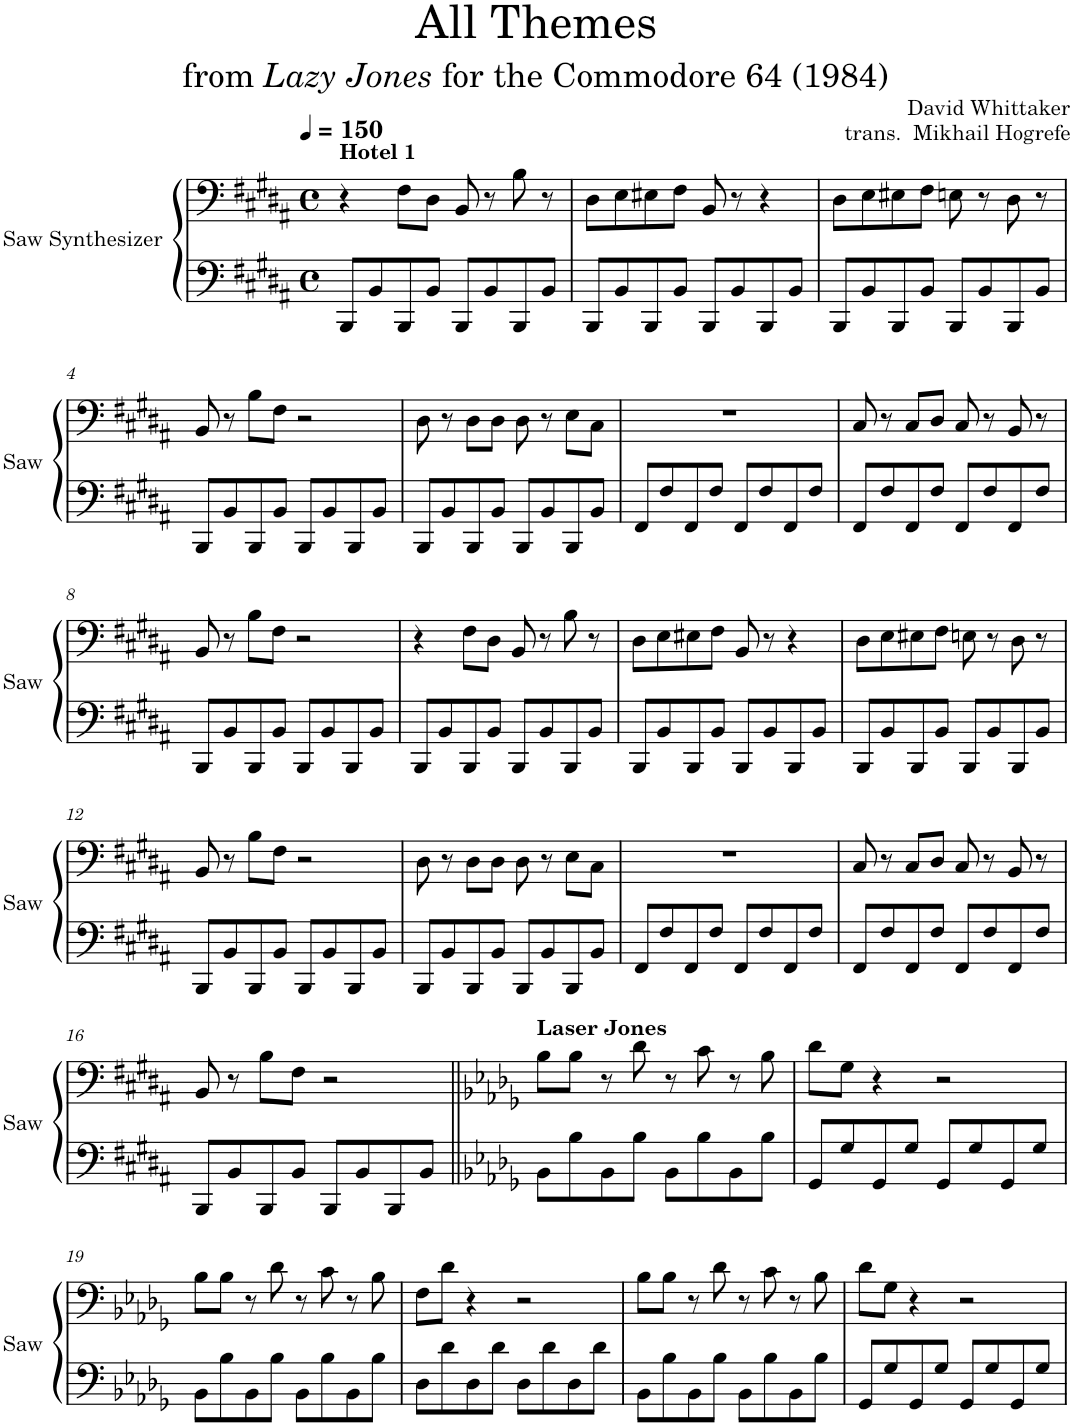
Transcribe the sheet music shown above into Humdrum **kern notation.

**kern	**kern
*part1	*part1
*staff2	*staff1
*I"Saw Synthesizer	*
*I'Saw	*
*clefF4	*clefF4
*k[f#c#g#d#a#]	*k[f#c#g#d#a#]
*M4/4	*M4/4
*met(c)	*met(c)
*MM150	*MM150
=1	=1
!	!LO:TX:a:B:t=Hotel 1
8BBB/L	4r
8BB/	.
8BBB/	8F#\L
8BB/J	8D#\J
8BBB/L	8BB/
8BB/	8r
8BBB/	8B\
8BB/J	8r
=2	=2
8BBB/L	8D#\L
8BB/	8E\
8BBB/	8E#X\
8BB/J	8F#\J
8BBB/L	8BB/
8BB/	8r
8BBB/	4r
8BB/J	.
=3	=3
8BBB/L	8D#\L
8BB/	8E\
8BBB/	8E#X\
8BB/J	8F#\J
8BBB/L	8En\
8BB/	8r
8BBB/	8D#\
8BB/J	8r
!!LO:LB:g=z
=4	=4
8BBB/L	8BB/
8BB/	8r
8BBB/	8B\L
8BB/J	8F#\J
8BBB/L	2r
8BB/	.
8BBB/	.
8BB/J	.
=5	=5
8BBB/L	8D#\
8BB/	8r
8BBB/	8D#\L
8BB/J	8D#\J
8BBB/L	8D#\
8BB/	8r
8BBB/	8E\L
8BB/J	8C#\J
=6	=6
8FF#/L	1r
8F#/	.
8FF#/	.
8F#/J	.
8FF#/L	.
8F#/	.
8FF#/	.
8F#/J	.
=7	=7
8FF#/L	8C#/
8F#/	8r
8FF#/	8C#/L
8F#/J	8D#/J
8FF#/L	8C#/
8F#/	8r
8FF#/	8BB/
8F#/J	8r
!!LO:LB:g=z
=8	=8
8BBB/L	8BB/
8BB/	8r
8BBB/	8B\L
8BB/J	8F#\J
8BBB/L	2r
8BB/	.
8BBB/	.
8BB/J	.
=9	=9
8BBB/L	4r
8BB/	.
8BBB/	8F#\L
8BB/J	8D#\J
8BBB/L	8BB/
8BB/	8r
8BBB/	8B\
8BB/J	8r
=10	=10
8BBB/L	8D#\L
8BB/	8E\
8BBB/	8E#X\
8BB/J	8F#\J
8BBB/L	8BB/
8BB/	8r
8BBB/	4r
8BB/J	.
=11	=11
8BBB/L	8D#\L
8BB/	8E\
8BBB/	8E#X\
8BB/J	8F#\J
8BBB/L	8En\
8BB/	8r
8BBB/	8D#\
8BB/J	8r
!!LO:LB:g=z
=12	=12
8BBB/L	8BB/
8BB/	8r
8BBB/	8B\L
8BB/J	8F#\J
8BBB/L	2r
8BB/	.
8BBB/	.
8BB/J	.
=13	=13
8BBB/L	8D#\
8BB/	8r
8BBB/	8D#\L
8BB/J	8D#\J
8BBB/L	8D#\
8BB/	8r
8BBB/	8E\L
8BB/J	8C#\J
=14	=14
8FF#/L	1r
8F#/	.
8FF#/	.
8F#/J	.
8FF#/L	.
8F#/	.
8FF#/	.
8F#/J	.
=15	=15
8FF#/L	8C#/
8F#/	8r
8FF#/	8C#/L
8F#/J	8D#/J
8FF#/L	8C#/
8F#/	8r
8FF#/	8BB/
8F#/J	8r
!!LO:LB:g=z
=16	=16
8BBB/L	8BB/
8BB/	8r
8BBB/	8B\L
8BB/J	8F#\J
8BBB/L	2r
8BB/	.
8BBB/	.
8BB/J	.
=17||	=17||
*k[b-e-a-d-g-]	*k[b-e-a-d-g-]
!	!LO:TX:a:B:t=Laser Jones
8BB-\L	8B-\L
8B-\	8B-\J
8BB-\	8r
8B-\J	8d-\
8BB-\L	8r
8B-\	8c\
8BB-\	8r
8B-\J	8B-\
=18	=18
8GG-/L	8d-\L
8G-/	8G-\J
8GG-/	4r
8G-/J	.
8GG-/L	2r
8G-/	.
8GG-/	.
8G-/J	.
!!LO:LB:g=z
=19	=19
8BB-\L	8B-\L
8B-\	8B-\J
8BB-\	8r
8B-\J	8d-\
8BB-\L	8r
8B-\	8c\
8BB-\	8r
8B-\J	8B-\
=20	=20
8D-\L	8F\L
8d-\	8d-\J
8D-\	4r
8d-\J	.
8D-\L	2r
8d-\	.
8D-\	.
8d-\J	.
=21	=21
8BB-\L	8B-\L
8B-\	8B-\J
8BB-\	8r
8B-\J	8d-\
8BB-\L	8r
8B-\	8c\
8BB-\	8r
8B-\J	8B-\
=22	=22
8GG-/L	8d-\L
8G-/	8G-\J
8GG-/	4r
8G-/J	.
8GG-/L	2r
8G-/	.
8GG-/	.
8G-/J	.
=	=
*-	*-
